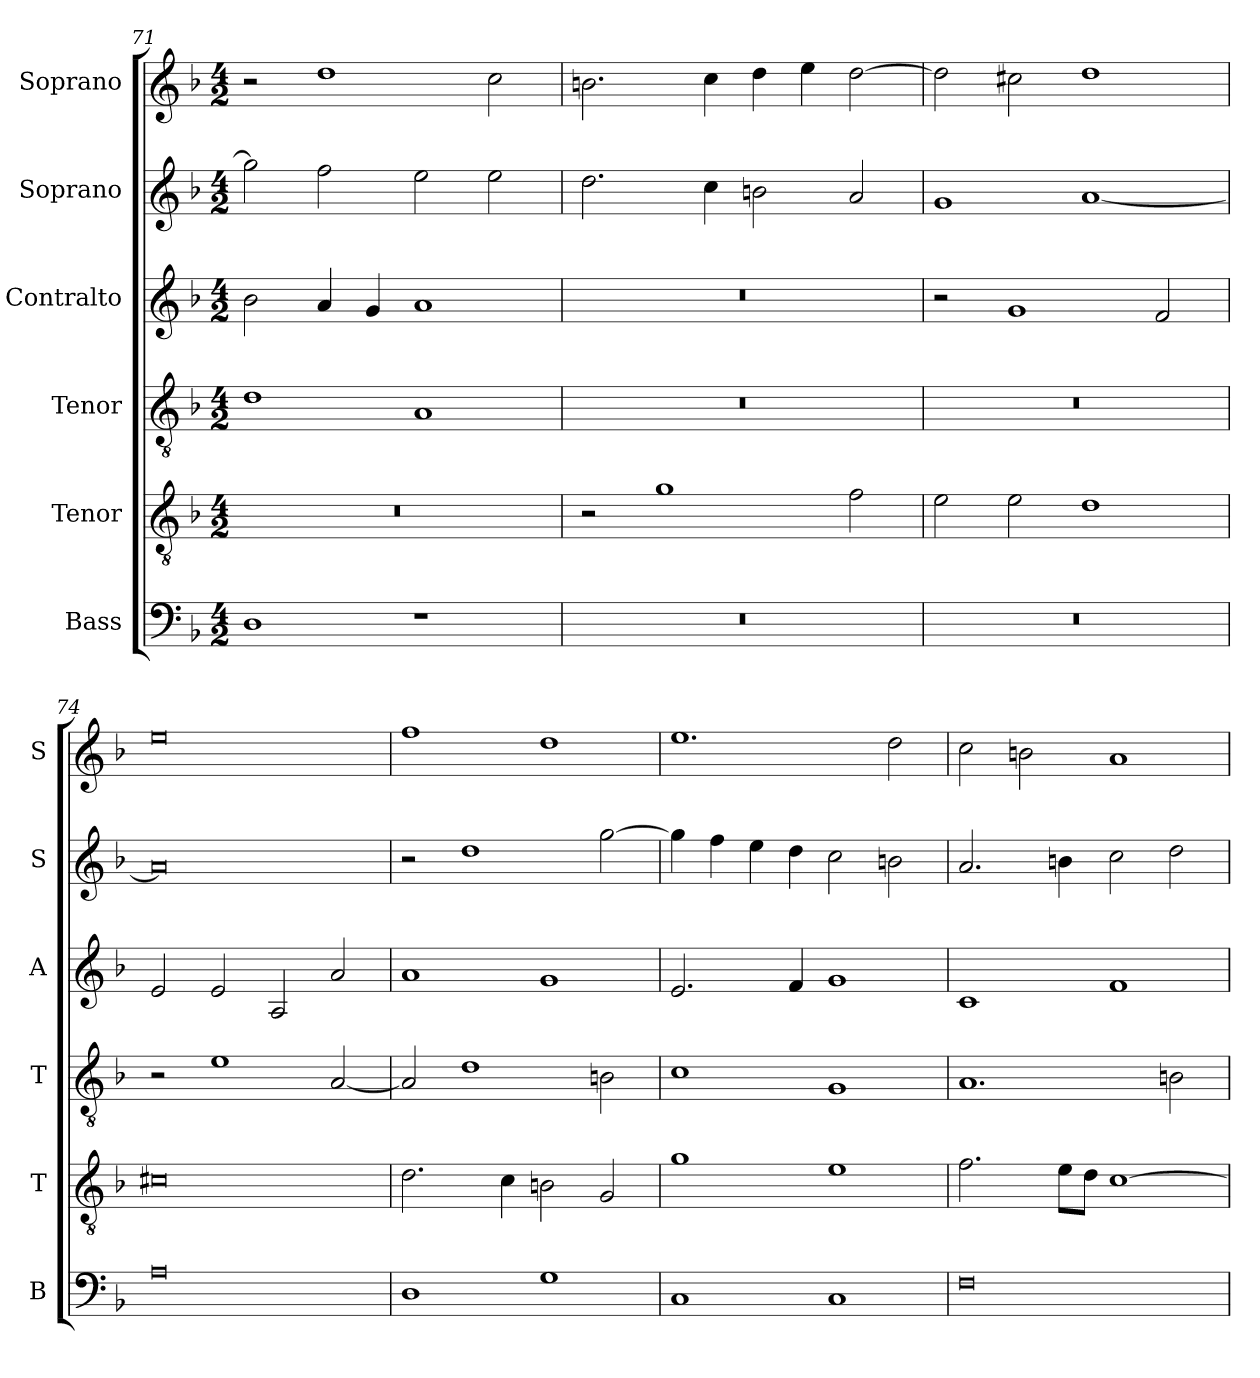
**kern	**kern	**kern	**kern	**kern	**kern
*part6	*part5	*part4	*part3	*part2	*part1
*staff6	*staff5	*staff4	*staff3	*staff2	*staff1
*I"Bass	*I"Tenor	*I"Tenor	*I"Contralto	*I"Soprano	*I"Soprano
*I'B	*I'T	*I'T	*I'A	*I'S	*I'S
*clefF4	*clefGv2	*clefGv2	*clefG2	*clefG2	*clefG2
*k[b-]	*k[b-]	*k[b-]	*k[b-]	*k[b-]	*k[b-]
*M4/2	*M4/2	*M4/2	*M4/2	*M4/2	*M4/2
=71	=71	=71	=71	=71	=71
1D	0r	1d	2b-	2gg]	2r
.	.	.	4a	2ff	1dd
.	.	.	4g	.	.
1r	.	1A	1a	2ee	.
.	.	.	.	2ee	2cc
=72	=72	=72	=72	=72	=72
0r	2r	0r	0r	2.dd	2.bn
.	1g	.	.	.	.
.	.	.	.	4cc	4cc
.	.	.	.	2bn	4dd
.	.	.	.	.	4ee
.	2f	.	.	2a	[2dd
=73	=73	=73	=73	=73	=73
0r	2e	0r	2r	1g	2dd]
.	2e	.	1g	.	2cc#X
.	1d	.	.	[1a	1dd
.	.	.	2f	.	.
=74	=74	=74	=74	=74	=74
0A	0c#X	2r	2e	0a]	0ee
.	.	1e	2e	.	.
.	.	.	2A	.	.
.	.	[2A	2a	.	.
=75	=75	=75	=75	=75	=75
1D	2.d	2A]	1a	2r	1ff
.	.	1d	.	1dd	.
.	4c	.	.	.	.
1G	2Bn	.	1g	.	1dd
.	2G	2Bn	.	[2gg	.
=76	=76	=76	=76	=76	=76
1C	1g	1c	2.e	4gg]	1.ee
.	.	.	.	4ff	.
.	.	.	.	4ee	.
.	.	.	4f	4dd	.
1C	1e	1G	1g	2cc	.
.	.	.	.	2bn	2dd
=77	=77	=77	=77	=77	=77
0F	2.f	1.A	1c	2.a	2cc
.	.	.	.	.	2bn
.	8e\L	.	.	4bn	.
.	8d\J	.	.	.	.
.	[1c	.	1f	2cc	1a
.	.	2Bn	.	2dd	.
=	=	=	=	=	=
*-	*-	*-	*-	*-	*-
